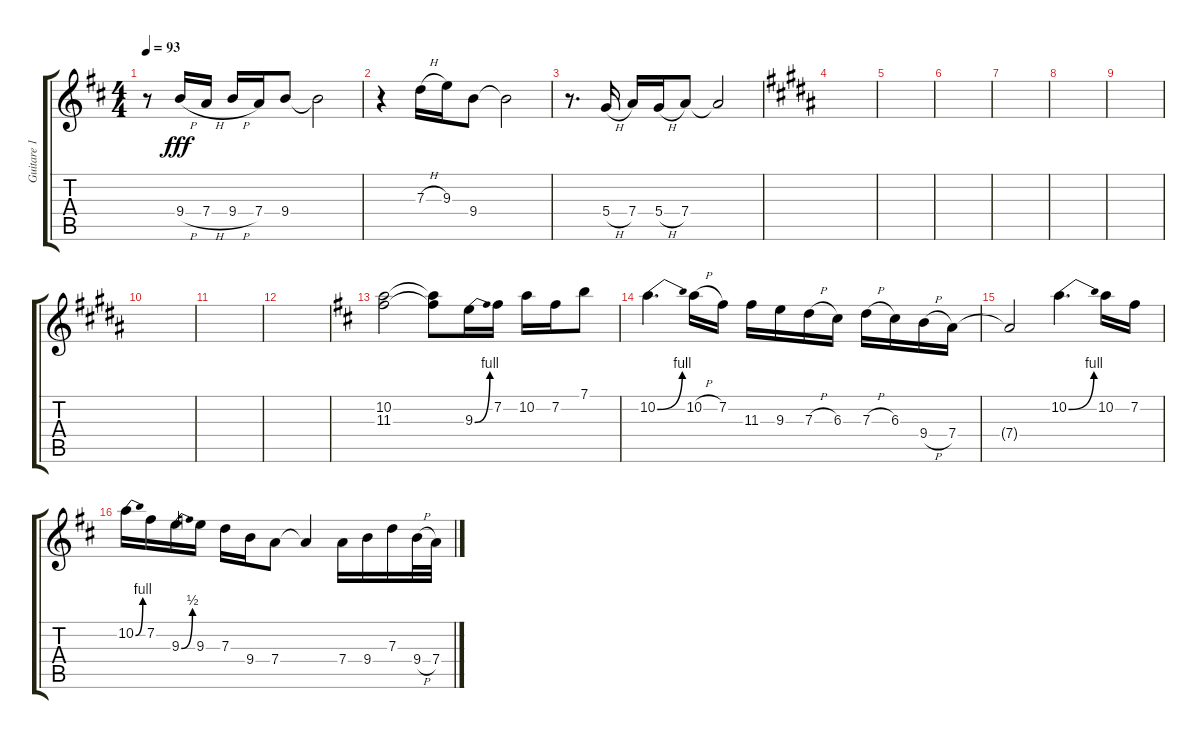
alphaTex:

\track ("Guitare 1" "Guitare 1") {instrument distortionguitar}
\staff {score tabs}
\tuning (E4 B3 G3 D3 A2 E2) {hide}
\ts (4 4)
\tempo 93
\clef g2
\ks d
r.8{dy fff} 9.4{h}.16 7.4{h}.16 9.4{h}.16 7.4.16 9.4.8 9.4{t}.2 |
r.4 7.3{h}.16 9.3.16 9.4.8 9.4{t}.2 |
r.8{d} 5.4{h}.16 7.4.16 5.4{h}.16 7.4.8 7.4{t}.2 |
\ks b
|
|
|
|
|
|
|
|
|
\ks d
(10.2 11.3).2 (10.2{t} 11.3{t}).8 9.3{be (bend 0 0 60 4)}.16 7.2.16 10.2.16 7.2.16 7.1.8 |
10.2{be (bend 0 0 60 4)}.4{d} 10.2{h}.16 7.2.16 11.3.16 9.3.16 7.3{h}.16 6.3.16 7.3{h}.16 6.3.16 9.4{h}.16 7.4.16 |
7.4{t}.2 10.2{be (bend 0 0 60 4)}.4{d} 10.2.16 7.2.16 |
10.2{be (bend 0 0 60 4)}.16 7.2.16 9.3{be (bend 0 0 60 2)}.16 9.3.16 7.3.16 9.4.16 7.4.8 7.4{t}.4 7.4.16 9.4.16 7.3.16 9.4{h}.32 7.4.32
